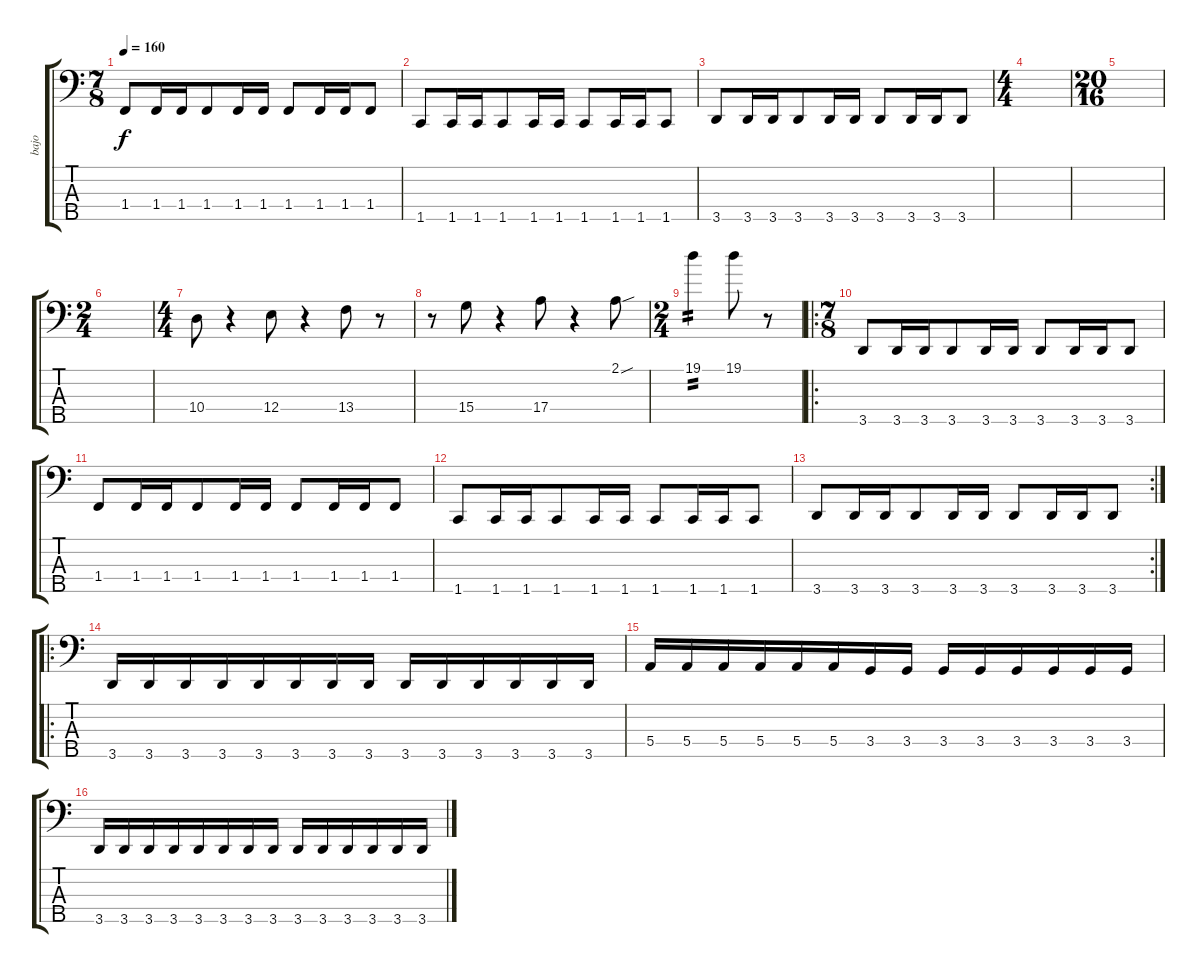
\track ("bajo" "bajo") {instrument electricbasspick}
\staff {score tabs}
\tuning (G2 D2 A1 E1 B0) {hide}
\ts (7 8)
\tempo 160
\clef f4
\ks c
1.4.8{dy f} 1.4.16 1.4.16 1.4.8 1.4.16 1.4.16 1.4.8 1.4.16 1.4.16 1.4.8 |
1.5.8 1.5.16 1.5.16 1.5.8 1.5.16 1.5.16 1.5.8 1.5.16 1.5.16 1.5.8 |
3.5.8 3.5.16 3.5.16 3.5.8 3.5.16 3.5.16 3.5.8 3.5.16 3.5.16 3.5.8 |
\ts (4 4)
|
\ts (20 16)
|
\ts (2 4)
|
\ts (4 4)
10.4.8 r.4 12.4.8 r.4 13.4.8 r.8 |
r.8 15.4.8 r.4 17.4.8 r.4 2.1{sou}.8 |
\ts (2 4)
19.1.4{tp 2} 19.1.8 r.8 |
\ro
\ts (7 8)
3.5.8 3.5.16 3.5.16 3.5.8 3.5.16 3.5.16 3.5.8 3.5.16 3.5.16 3.5.8 |
1.4.8 1.4.16 1.4.16 1.4.8 1.4.16 1.4.16 1.4.8 1.4.16 1.4.16 1.4.8 |
1.5.8 1.5.16 1.5.16 1.5.8 1.5.16 1.5.16 1.5.8 1.5.16 1.5.16 1.5.8 |
\rc 2
3.5.8 3.5.16 3.5.16 3.5.8 3.5.16 3.5.16 3.5.8 3.5.16 3.5.16 3.5.8 |
\ro
3.5.16 3.5.16 3.5.16 3.5.16 3.5.16 3.5.16 3.5.16 3.5.16 3.5.16 3.5.16 3.5.16 3.5.16 3.5.16 3.5.16 |
5.4.16 5.4.16 5.4.16 5.4.16 5.4.16 5.4.16 3.4.16 3.4.16 3.4.16 3.4.16 3.4.16 3.4.16 3.4.16 3.4.16 |
3.5.16 3.5.16 3.5.16 3.5.16 3.5.16 3.5.16 3.5.16 3.5.16 3.5.16 3.5.16 3.5.16 3.5.16 3.5.16 3.5.16
